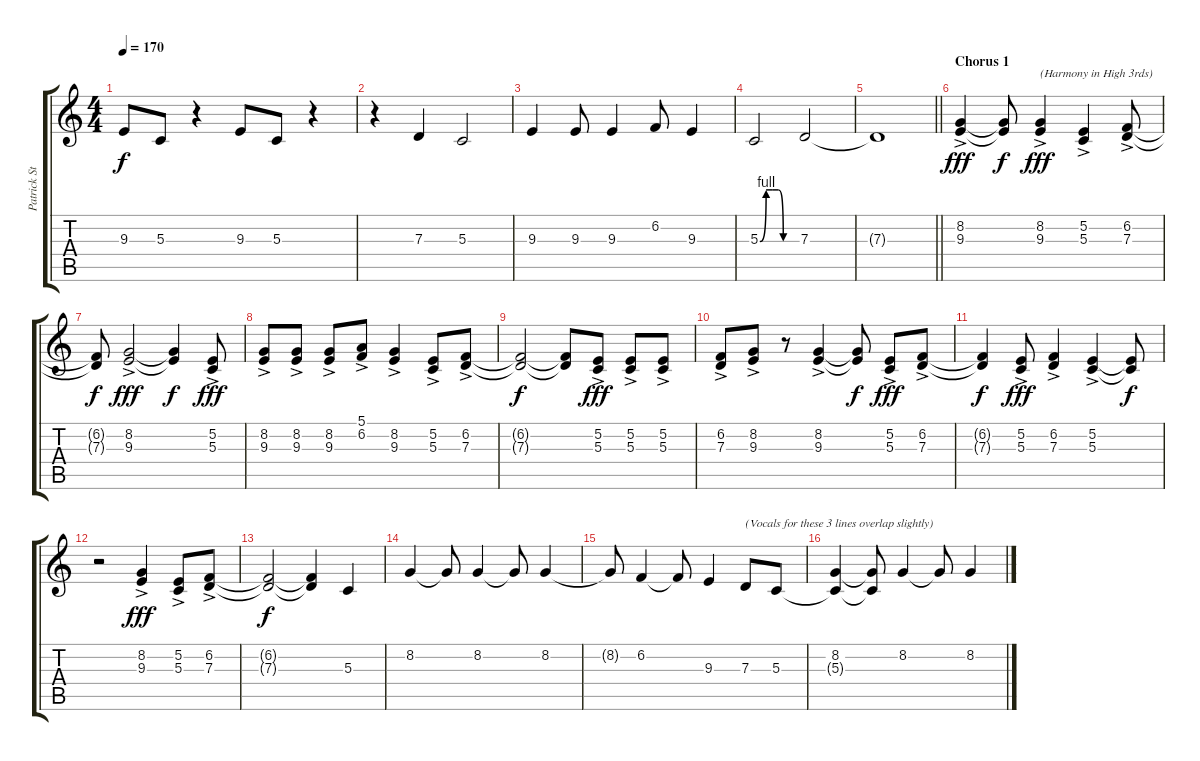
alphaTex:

\track ("Patrick Stump (Lead Vocal and Harmonies)" "Patrick St") {instrument clarinet}
\staff {score tabs}
\tuning (E4 B3 G3 D3 A2 E2) {hide}
\ts (4 4)
\tempo 170
\clef g2
\ks c
9.3.8{dy f} 5.3.8 r.4 9.3.8 5.3.8 r.4 |
r.4 7.3.4 5.3.2 |
9.3.4 9.3.8 9.3.4 6.2.8 9.3.4 |
5.3{be (custom 0 0 10 4 20 4 30 4 38 0 60 0)}.2 7.3.2 |
\barLineRight lightlight
7.3{t}.1 |
\section ("" "Chorus 1")
(8.2 9.3{ac}).4{dy fff} (8.2{t} 9.3{t}).8{dy f} (8.2 9.3{ac}).4{txt "(Harmony in High 3rds)" dy fff} (5.2 5.3{ac}).4 (6.2 7.3{ac}).8 |
(6.2{t} 7.3{t}).8{dy f} (8.2 9.3{ac}).2{dy fff} (8.2{t} 9.3{t}).4{dy f} (5.2 5.3{ac}).8{dy fff} |
(8.2 9.3{ac}).8 (8.2 9.3{ac}).8 (8.2 9.3{ac}).8 (5.1 6.2{ac}).8 (8.2 9.3{ac}).4 (5.2 5.3{ac}).8 (6.2 7.3{ac}).8 |
(6.2{t} 7.3{t}).2{dy f} (6.2{t} 7.3{t}).8 (5.2 5.3{ac}).8{dy fff} (5.2 5.3{ac}).8 (5.2 5.3{ac}).8 |
(6.2 7.3{ac}).8 (8.2 9.3{ac}).8 r.8 (8.2 9.3{ac}).4 (8.2{t} 9.3{t}).8{dy f} (5.2 5.3{ac}).8{dy fff} (6.2 7.3{ac}).8 |
(6.2{t} 7.3{t}).4{dy f} (5.2 5.3{ac}).8{dy fff} (6.2 7.3{ac}).4 (5.2 5.3{ac}).4 (5.2{t} 5.3{t}).8{dy f} |
r.2 (8.2 9.3{ac}).4{dy fff} (5.2 5.3{ac}).8 (6.2 7.3{ac}).8 |
(6.2{t} 7.3{t}).2{dy f} (6.2{t} 7.3{t}).4 5.3.4 |
8.2.4 8.2{t}.8 8.2.4 8.2{t}.8 8.2.4 |
8.2{t}.8 6.2.4 6.2{t}.8 9.3.4 7.3.8{txt "(Vocals for these 3 lines overlap slightly)"} 5.3.8 |
(8.2 5.3{t}).4 (8.2{t} 5.3{t}).8 8.2.4 8.2{t}.8 8.2.4
